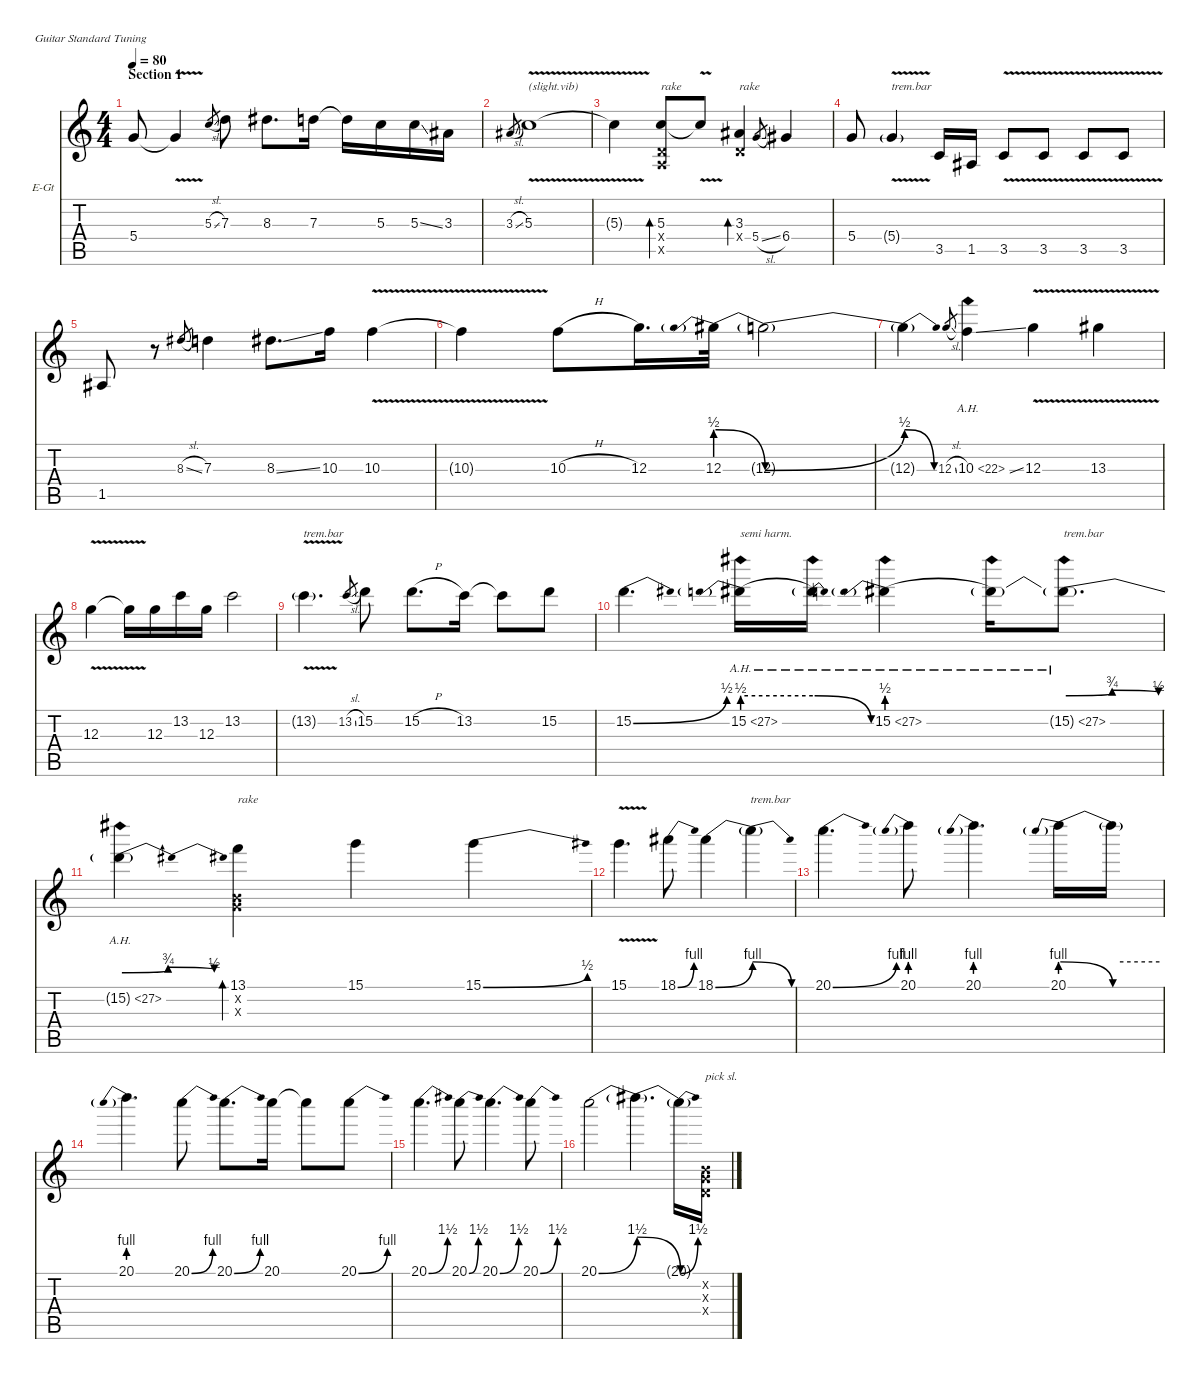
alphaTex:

\hideDynamics
\bracketExtendMode nobrackets
\firstSystemTrackNameOrientation horizontal
\otherSystemsTrackNameOrientation horizontal
\track ("solo" "E-Gt") {instrument distortionguitar}
\staff {score tabs}
\tuning (E4 B3 G3 D3 A2 E2)
\ts (4 4)
\section ("" "Section 1")
\tempo 80
\clef g2
\ks c
5.4.8{dy f} 5.4{v t}.4 5.3{sl}.8{gr dy mf} 7.3.8{dy f} 8.3{acc #}.8{d} 7.3.16 7.3{t}.16 5.3.16 5.3{ss}.16 3.3{acc #}.16 |
3.3{sl acc #}.8{gr dy mf} 5.3{v}.1{txt "(slight.vib)" dy f} |
5.3{v t}.4 (5.3 0.4{x} 0.5{x}).8{bd 240 txt "rake"} 5.3{v t}.8 (3.3{acc #} 0.4{x}).4{bd 240 txt "rake"} 5.4{sl}.8{gr dy mf} 6.4{acc #}.4{dy f} |
5.4.8 5.4{v g}.4{txt "trem.bar"} 3.5.16 1.5{acc #}.16 3.5{v}.8 3.5{v}.8 3.5{v}.8 3.5{v}.8 |
1.5{acc #}.8 r.8 8.3{sl acc #}.8{gr dy mf} 7.3.4{dy f} 8.3{ss acc #}.8{d} 10.3.16 10.3{v}.4 |
10.3{v t}.4 10.3{h}.8 12.3.16{d} 12.3{be (prebendrelease 0 2 60 0)}.32 12.3{be (bend 0 0 60 2) t}.2 |
12.3{be (release 0 2 60 0) t}.4 12.3{sl}.8{gr dy mf} 10.3{ah 12 ss}.4{dy f} 12.3{v}.4 13.3{v acc #}.4 |
12.3{v}.4 12.3{v t}.16 12.3.16 13.2.16 12.3.16 13.2.2 |
13.2{v g}.4{d txt "trem.bar"} 13.2{sl}.8{gr dy mf} 15.2.8{dy f} 15.2{h}.8{d} 13.2.16 13.2{t}.8 15.2.8 |
15.2{be (bend 0 0 60 2)}.4{d} 15.2{be (prebend 0 2 60 2) ah 12}.16{txt "semi harm."} 15.2{be (release 0 2 60 0) ah 12 t}.16 15.2{be (prebend 0 2 60 2) ah 12}.4 15.2{ah 12 t}.16 15.2{be (bendrelease 0 2 30 3 30 3 60 2) ah 12 t}.8{d txt "trem.bar"} |
15.2{be (bendrelease 0 2 30 3 30 3 60 2) ah 12 t}.4 (13.1 0.2{x} 0.3{x}).4{bd 240 txt "rake"} 15.1.4 15.1{be (bend 0 0 60 2)}.4 |
15.1{v}.4{d} 18.1{be (bend 0 0 60 4) acc #}.8 18.1{be (bend 0 0 60 4) acc #}.4 18.1{be (release 0 4 60 0) t}.4{txt "trem.bar"} |
20.1{be (bend 0 0 60 4)}.4{d} 20.1{be (prebend 0 4 60 4)}.8 20.1{be (prebend 0 4 60 4)}.4{d} 20.1{be (prebendrelease 0 4 60 0)}.16 20.1{be (hold 0 4 60 4) t}.16 |
20.1{be (prebend 0 4 60 4)}.4{d} 20.1{be (bend 0 0 60 4)}.8 20.1{be (bend 0 0 60 4)}.8{d} 20.1.16 20.1{t}.8 20.1{be (bend 0 0 60 4)}.8 |
20.1{be (bend 0 0 60 6)}.4{d} 20.1{be (bend 0 0 60 6)}.8 20.1{be (bend 0 0 60 6)}.4{d} 20.1{be (bend 0 0 60 6)}.8 |
20.1{be (bend 0 0 60 6)}.2{instrument distortionguitar} 20.1{be (release 0 6 60 0) t}.4{d} 20.1{be (bend 0 0 60 6) t}.16 (0.2{x} 0.3{x} 0.4{x}).16{txt "pick sl."}
